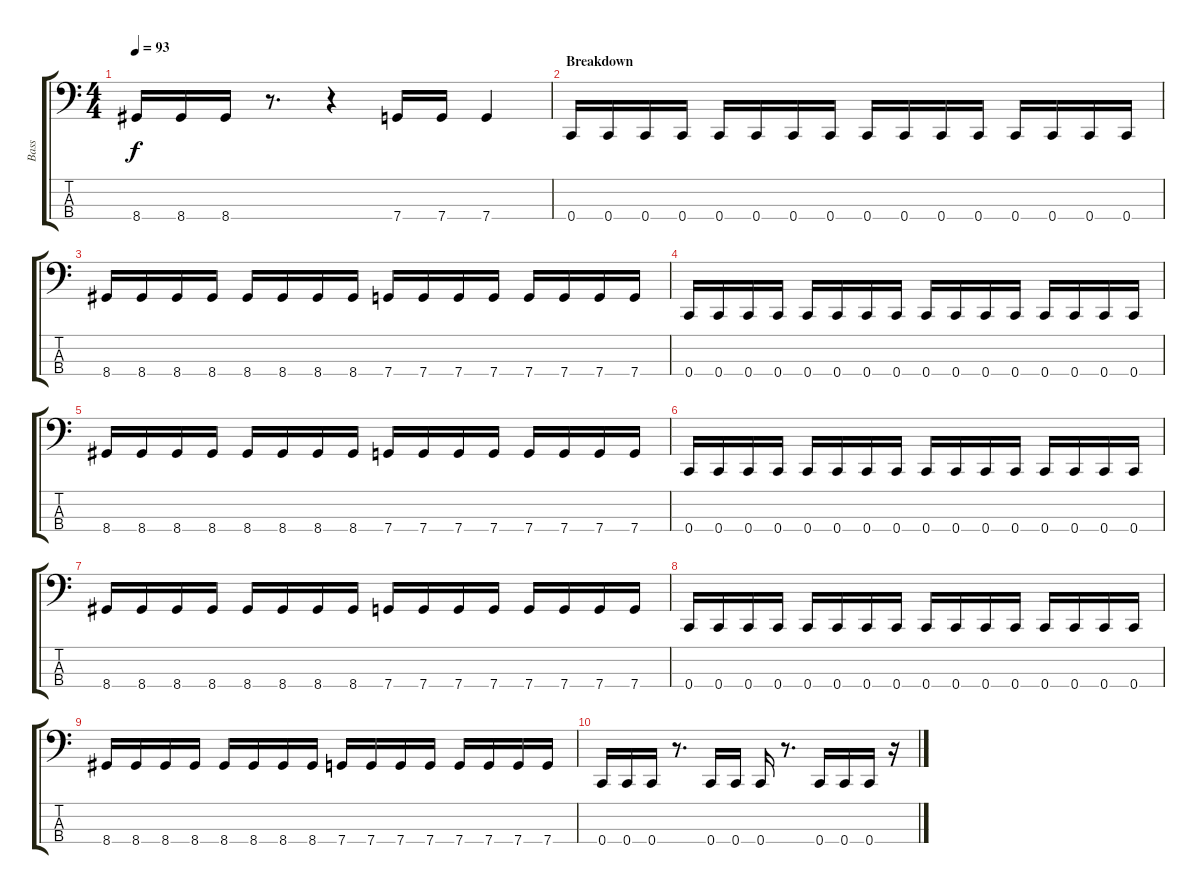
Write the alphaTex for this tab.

\track ("Bass" "Bass") {instrument electricbassfinger}
\staff {score tabs}
\tuning (F2 C2 G1 C1) {hide}
\ts (4 4)
\tempo 93
\clef f4
\ks c
8.4.16{dy f} 8.4.16 8.4.16 r.8{d} r.4 7.4.16 7.4.16 7.4.4 |
\section ("" "Breakdown")
0.4.16 0.4.16 0.4.16 0.4.16 0.4.16 0.4.16 0.4.16 0.4.16 0.4.16 0.4.16 0.4.16 0.4.16 0.4.16 0.4.16 0.4.16 0.4.16 |
8.4.16 8.4.16 8.4.16 8.4.16 8.4.16 8.4.16 8.4.16 8.4.16 7.4.16 7.4.16 7.4.16 7.4.16 7.4.16 7.4.16 7.4.16 7.4.16 |
0.4.16 0.4.16 0.4.16 0.4.16 0.4.16 0.4.16 0.4.16 0.4.16 0.4.16 0.4.16 0.4.16 0.4.16 0.4.16 0.4.16 0.4.16 0.4.16 |
8.4.16 8.4.16 8.4.16 8.4.16 8.4.16 8.4.16 8.4.16 8.4.16 7.4.16 7.4.16 7.4.16 7.4.16 7.4.16 7.4.16 7.4.16 7.4.16 |
0.4.16 0.4.16 0.4.16 0.4.16 0.4.16 0.4.16 0.4.16 0.4.16 0.4.16 0.4.16 0.4.16 0.4.16 0.4.16 0.4.16 0.4.16 0.4.16 |
8.4.16 8.4.16 8.4.16 8.4.16 8.4.16 8.4.16 8.4.16 8.4.16 7.4.16 7.4.16 7.4.16 7.4.16 7.4.16 7.4.16 7.4.16 7.4.16 |
0.4.16 0.4.16 0.4.16 0.4.16 0.4.16 0.4.16 0.4.16 0.4.16 0.4.16 0.4.16 0.4.16 0.4.16 0.4.16 0.4.16 0.4.16 0.4.16 |
8.4.16 8.4.16 8.4.16 8.4.16 8.4.16 8.4.16 8.4.16 8.4.16 7.4.16 7.4.16 7.4.16 7.4.16 7.4.16 7.4.16 7.4.16 7.4.16 |
0.4.16 0.4.16 0.4.16 r.8{d} 0.4.16 0.4.16 0.4.16 r.8{d} 0.4.16 0.4.16 0.4.16 r.16
